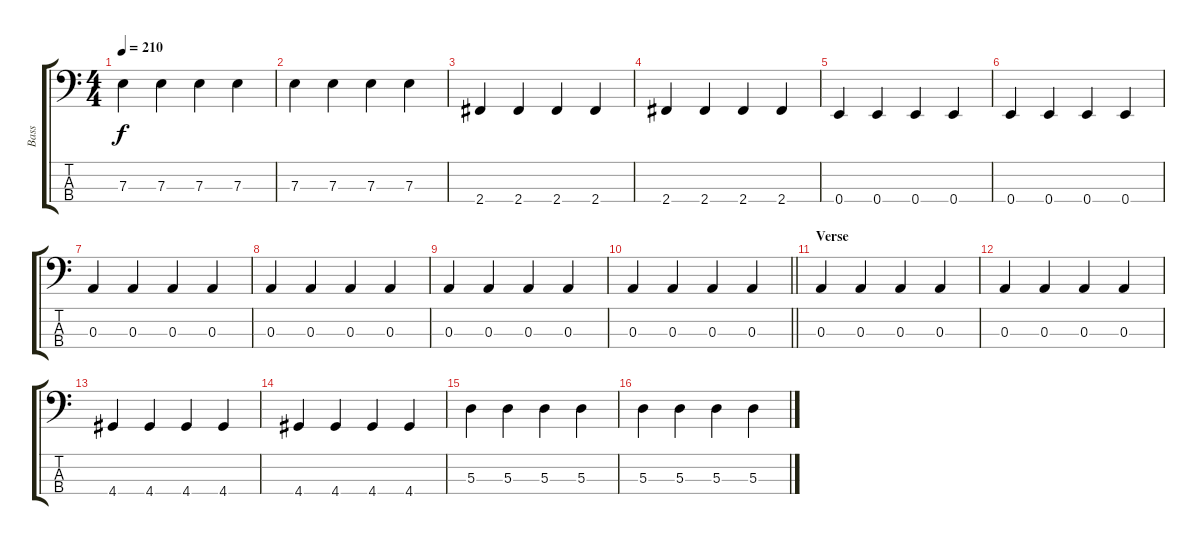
\track ("Bass" "Bass") {instrument electricbassfinger}
\staff {score tabs}
\tuning (G2 D2 A1 E1) {hide}
\ts (4 4)
\tempo 210
\clef f4
\ks c
7.3.4{dy f} 7.3.4 7.3.4 7.3.4 |
7.3.4 7.3.4 7.3.4 7.3.4 |
2.4.4 2.4.4 2.4.4 2.4.4 |
2.4.4 2.4.4 2.4.4 2.4.4 |
0.4.4 0.4.4 0.4.4 0.4.4 |
0.4.4 0.4.4 0.4.4 0.4.4 |
0.3.4 0.3.4 0.3.4 0.3.4 |
0.3.4 0.3.4 0.3.4 0.3.4 |
0.3.4 0.3.4 0.3.4 0.3.4 |
\barLineRight lightlight
0.3.4 0.3.4 0.3.4 0.3.4 |
\section ("" "Verse")
0.3.4 0.3.4 0.3.4 0.3.4 |
0.3.4 0.3.4 0.3.4 0.3.4 |
4.4.4 4.4.4 4.4.4 4.4.4 |
4.4.4 4.4.4 4.4.4 4.4.4 |
5.3.4 5.3.4 5.3.4 5.3.4 |
5.3.4 5.3.4 5.3.4 5.3.4
